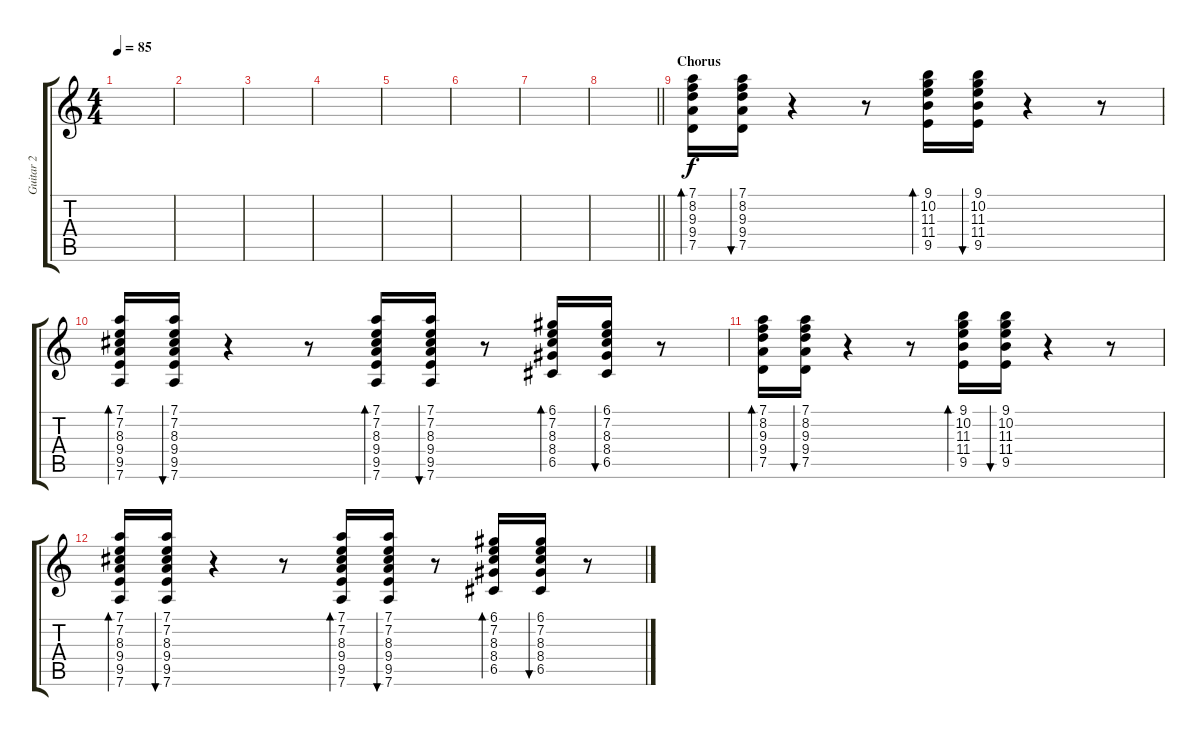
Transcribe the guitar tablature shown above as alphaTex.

\track ("Guitar 2" "Guitar 2") {instrument acousticguitarsteel}
\staff {score tabs}
\tuning (D4 A3 F3 C3 G2 D2) {hide}
\ts (4 4)
\tempo 85
\clef g2
\ks c
|
|
|
|
|
|
|
\barLineRight lightlight
|
\section ("" "Chorus")
(7.1 8.2 9.3 9.4 7.5).16{bd 30} (7.1 8.2 9.3 9.4 7.5).16{bu 30} r.4 r.8 (9.1 10.2 11.3 11.4 9.5).16{bd 30} (9.1 10.2 11.3 11.4 9.5).16{bu 30} r.4 r.8 |
(7.1 7.2 8.3 9.4 9.5 7.6).16{bd 30} (7.1 7.2 8.3 9.4 9.5 7.6).16{bu 30} r.4 r.8 (7.1 7.2 8.3 9.4 9.5 7.6).16{bd 30} (7.1 7.2 8.3 9.4 9.5 7.6).16{bu 30} r.8 (6.1 7.2 8.3 8.4 6.5).16{bd 30} (6.1 7.2 8.3 8.4 6.5).16{bu 30} r.8 |
(7.1 8.2 9.3 9.4 7.5).16{bd 30} (7.1 8.2 9.3 9.4 7.5).16{bu 30} r.4 r.8 (9.1 10.2 11.3 11.4 9.5).16{bd 30} (9.1 10.2 11.3 11.4 9.5).16{bu 30} r.4 r.8 |
(7.1 7.2 8.3 9.4 9.5 7.6).16{bd 30} (7.1 7.2 8.3 9.4 9.5 7.6).16{bu 30} r.4 r.8 (7.1 7.2 8.3 9.4 9.5 7.6).16{bd 30} (7.1 7.2 8.3 9.4 9.5 7.6).16{bu 30} r.8 (6.1 7.2 8.3 8.4 6.5).16{bd 30} (6.1 7.2 8.3 8.4 6.5).16{bu 30} r.8
